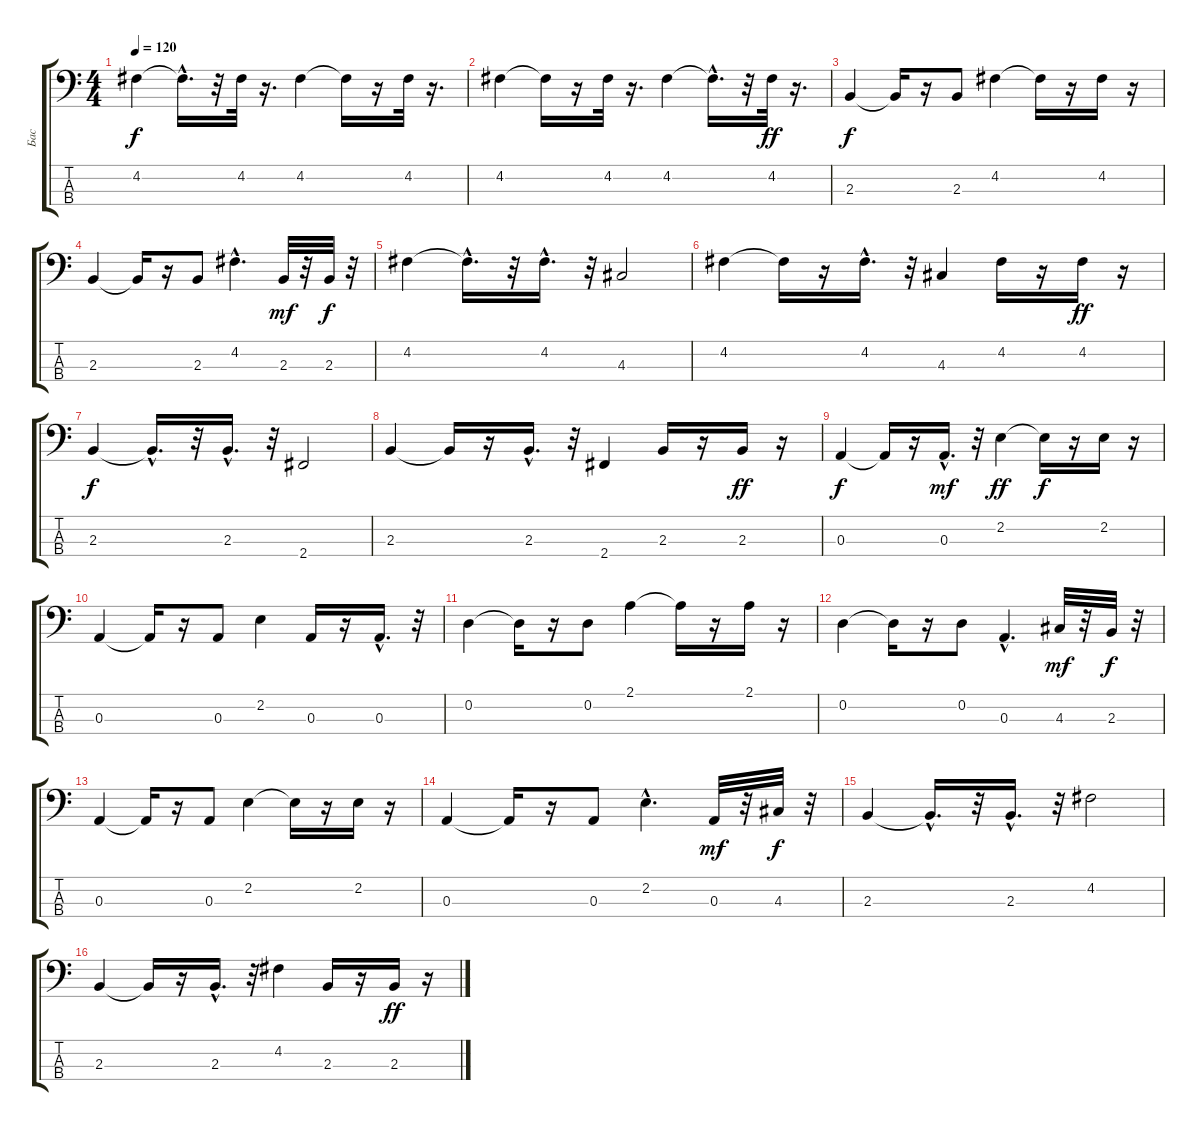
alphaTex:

\track ("Бас" "Бас") {instrument fretlessbass}
\staff {score tabs}
\tuning (G2 D2 A1 E1) {hide}
\ts (4 4)
\tempo 120
\clef f4
\ks c
4.2.4{dy f} 4.2{hac t}.16{d} r.32 4.2.32 r.16{d} 4.2.4 4.2{t}.16 r.16 4.2.32 r.16{d} |
4.2.4 4.2{t}.16 r.16 4.2.32 r.16{d} 4.2.4 4.2{hac t}.16{d} r.32 4.2.32{dy ff} r.16{d} |
2.3.4{dy f} 2.3{t}.16 r.16 2.3.8 4.2.4 4.2{t}.16 r.16 4.2.16 r.16 |
2.3.4 2.3{t}.16 r.16 2.3.8 4.2{hac}.4{d} 2.3.32{dy mf} r.32 2.3.32{dy f} r.32 |
4.2.4 4.2{hac t}.16{d} r.32 4.2{hac}.16{d} r.32 4.3.2 |
4.2.4 4.2{t}.16 r.16 4.2{hac}.16{d} r.32 4.3.4 4.2.16 r.16 4.2.16{dy ff} r.16 |
2.3.4{dy f} 2.3{hac t}.16{d} r.32 2.3{hac}.16{d} r.32 2.4.2 |
2.3.4 2.3{t}.16 r.16 2.3{hac}.16{d} r.32 2.4.4 2.3.16 r.16 2.3.16{dy ff} r.16 |
0.3.4{dy f} 0.3{t}.16 r.16 0.3{hac}.16{d dy mf} r.32 2.2.4{dy ff} 2.2{t}.16{dy f} r.16 2.2.16 r.16 |
0.3.4 0.3{t}.16 r.16 0.3.8 2.2.4 0.3.16 r.16 0.3{hac}.16{d} r.32 |
0.2.4 0.2{t}.16 r.16 0.2.8 2.1.4 2.1{t}.16 r.16 2.1.16 r.16 |
0.2.4 0.2{t}.16 r.16 0.2.8 0.3{hac}.4{d} 4.3.32{dy mf} r.32 2.3.32{dy f} r.32 |
0.3.4 0.3{t}.16 r.16 0.3.8 2.2.4 2.2{t}.16 r.16 2.2.16 r.16 |
0.3.4 0.3{t}.16 r.16 0.3.8 2.2{hac}.4{d} 0.3.32{dy mf} r.32 4.3.32{dy f} r.32 |
2.3.4 2.3{hac t}.16{d} r.32 2.3{hac}.16{d} r.32 4.2.2 |
2.3.4 2.3{t}.16 r.16 2.3{hac}.16{d} r.32 4.2.4 2.3.16 r.16 2.3.16{dy ff} r.16
